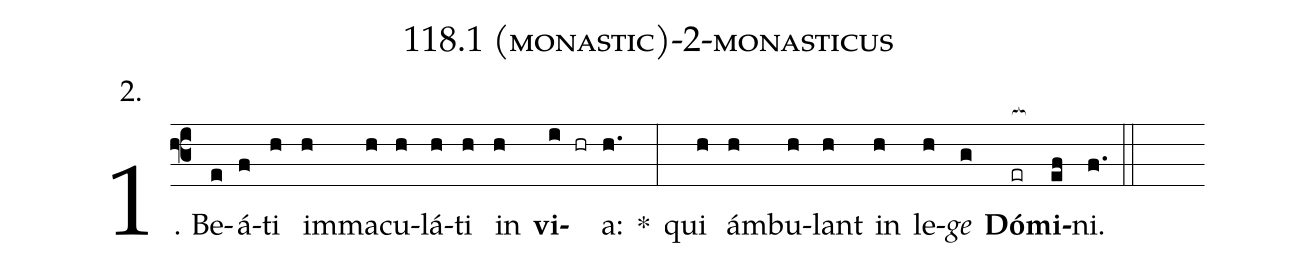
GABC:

name: 118.1 (monastic)-2-monasticus;
annotation: 2.;
%%
(f3)1. Be(e)á(f)ti(h) im(h)ma(h)cu(h)lá(h)ti(h) in(h) <b>vi</b>(i hr)a:(h.) *(:) qui(h) ám(h)bu(h)lant(h) in(h) le(h)<i>ge</i>(g) <b>Dó</b>(er[ocb:1{])<b>mi</b>(ef[ocb:0}])ni.(f.) (::)
